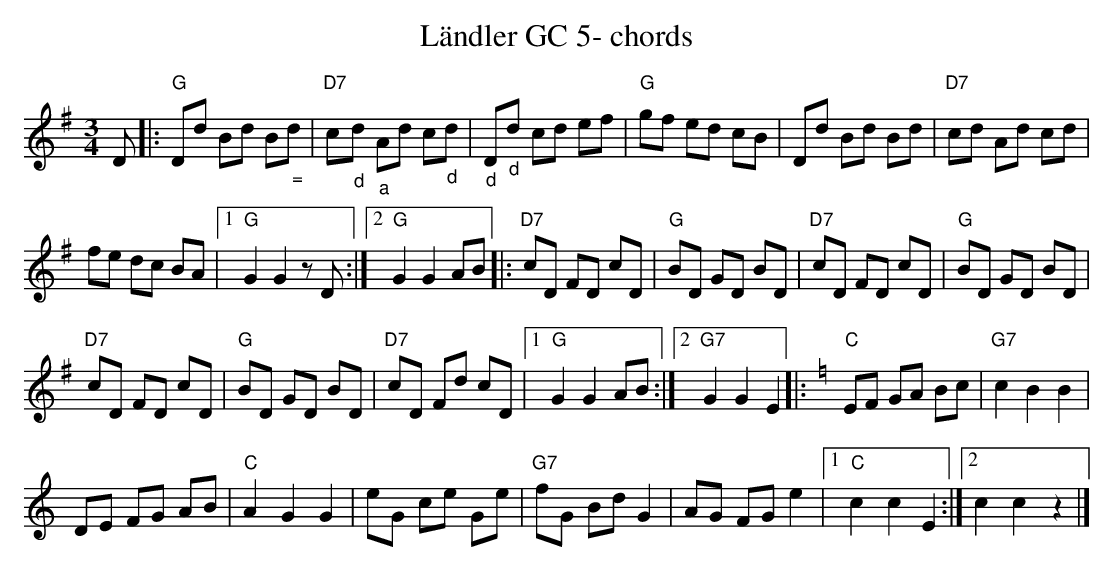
X:1
T:L\"andler GC 5- chords
M:3/4
L:1/8
K:Gmaj%%MIDI gchordon
D|: "G"Dd Bd B"_ ="d | "D7"c"_d"d "_a"Ad c"_d"d | "_d"D"_d"d cd ef | "G"gf ed cB | Dd Bd Bd | "D7"cd Ad cd |
fe dc BA |1 "G"G2G2zD :|2 "G"G2G2AB |: "D7"cD FD cD | "G"BD GD BD | "D7"cD FD cD | "G"BD GD BD |
"D7"cD FD cD | "G"BD GD BD | "D7"cD Fd cD |1 "G"G2G2AB :|2 "G7"G2G2E2 |: [K:Cmaj] "C"EF GA Bc | "G7"c2B2B2 |
DE FG AB | "C"A2G2G2 | eG ce Ge | "G7"fG BdG2 | AG FGe2 |1 "C"c2c2E2 :|2 c2c2z2 |]
